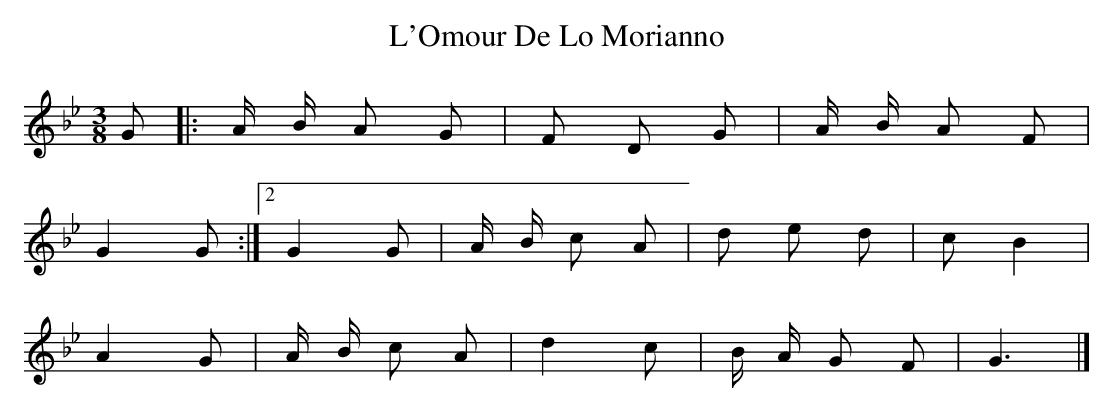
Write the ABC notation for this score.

X:1
T:L'Omour De Lo Morianno
M:3/8
L:1/8
K:Gm
G |: A/ B/ A G | F D G | A/ B/ A F |
1 G2 G :|2 G2 G | A/ B/ c A | d e d | c B2 |
A2 G | A/ B/ c A | d2 c | B/ A/ G F | G3 |]
